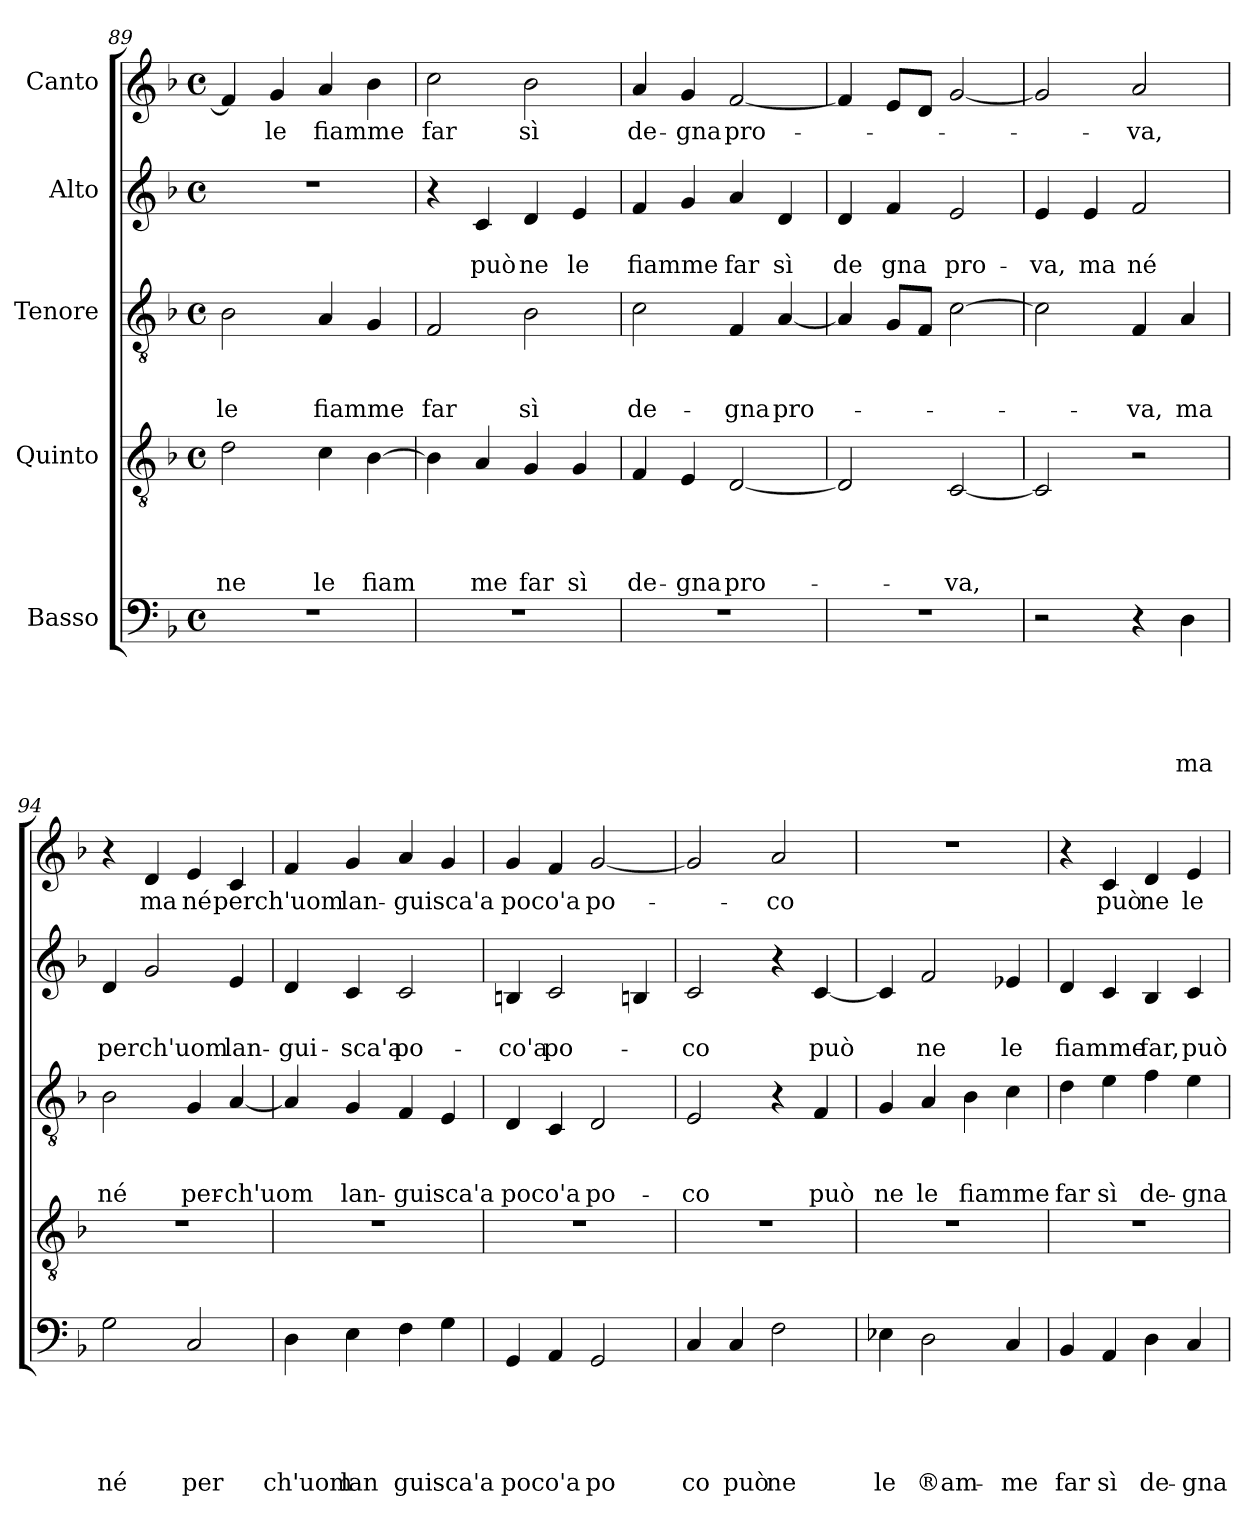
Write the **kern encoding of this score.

**kern	**text	**text	**text	**text	**text	**kern	**text	**text	**text	**text	**kern	**text	**text	**text	**kern	**text	**text	**kern	**text
*part5	*part5	*part5	*part5	*part5	*part5	*part4	*part4	*part4	*part4	*part4	*part3	*part3	*part3	*part3	*part2	*part2	*part2	*part1	*part1
*staff5	*staff5	*staff5	*staff5	*staff5	*staff5	*staff4	*staff4	*staff4	*staff4	*staff4	*staff3	*staff3	*staff3	*staff3	*staff2	*staff2	*staff2	*staff1	*staff1
*I"Basso	*	*	*	*	*	*I"Quinto	*	*	*	*	*I"Tenore	*	*	*	*I"Alto	*	*	*I"Canto	*
*clefF4	*	*	*	*	*	*clefGv2	*	*	*	*	*clefGv2	*	*	*	*clefG2	*	*	*clefG2	*
*k[b-]	*	*	*	*	*	*k[b-]	*	*	*	*	*k[b-]	*	*	*	*k[b-]	*	*	*k[b-]	*
*F:	*	*	*	*	*	*F:	*	*	*	*	*F:	*	*	*	*F:	*	*	*F:	*
*M4/4	*	*	*	*	*	*M4/4	*	*	*	*	*M4/4	*	*	*	*M4/4	*	*	*M4/4	*
*met(c)	*	*	*	*	*	*met(c)	*	*	*	*	*met(c)	*	*	*	*met(c)	*	*	*met(c)	*
=89	=89	=89	=89	=89	=89	=89	=89	=89	=89	=89	=89	=89	=89	=89	=89	=89	=89	=89	=89
!	!	!	!	!	!	!	!	!	!	!LO:LY:b	!	!	!	!LO:LY:b	!	!	!	!	!
1r	.	.	.	.	.	2d\	.	.	.	ne	2B-\	.	.	le	1r	.	.	4f/]	.
!	!	!	!	!	!	!	!	!	!	!	!	!	!	!	!	!	!	!	!LO:LY:b
.	.	.	.	.	.	.	.	.	.	.	.	.	.	.	.	.	.	4g/	le
!	!	!	!	!	!	!	!	!	!	!LO:LY:b	!	!	!	!LO:LY:b	!	!	!	!	!LO:LY:b
.	.	.	.	.	.	4c\	.	.	.	le	4A/	.	.	fiamme	.	.	.	4a/	fiamme
!	!	!	!	!	!	!	!	!	!	!LO:LY:b	!	!	!	!	!	!	!	!	!
.	.	.	.	.	.	[>4B-\	.	.	.	fiam	4G/	.	.	.	.	.	.	4b-\	.
!!LO:PB:g=z
=90	=90	=90	=90	=90	=90	=90	=90	=90	=90	=90	=90	=90	=90	=90	=90	=90	=90	=90	=90
!	!	!	!	!	!	!	!	!	!	!	!	!	!	!LO:LY:b	!	!	!	!	!LO:LY:b
1r	.	.	.	.	.	4B-\]	.	.	.	.	2F/	.	.	far	4r	.	.	2cc\	far
!	!	!	!	!	!	!	!	!	!	!LO:LY:b	!	!	!	!	!	!	!LO:LY:b	!	!
.	.	.	.	.	.	4A/	.	.	.	me	.	.	.	.	4c/	.	può	.	.
!	!	!	!	!	!	!	!	!	!	!LO:LY:b	!	!	!	!LO:LY:b	!	!	!LO:LY:b	!	!LO:LY:b
.	.	.	.	.	.	4G/	.	.	.	far	2B-\	.	.	sì	4d/	.	ne	2b-\	sì
!	!	!	!	!	!	!	!	!	!	!LO:LY:b	!	!	!	!	!	!	!LO:LY:b	!	!
.	.	.	.	.	.	4G/	.	.	.	sì	.	.	.	.	4e/	.	le	.	.
=91	=91	=91	=91	=91	=91	=91	=91	=91	=91	=91	=91	=91	=91	=91	=91	=91	=91	=91	=91
!	!	!	!	!	!	!	!	!	!	!LO:LY:b	!	!	!	!LO:LY:b	!	!	!LO:LY:b	!	!LO:LY:b
1r	.	.	.	.	.	4F/	.	.	.	de-	2c\	.	.	de-	4f/	.	fiamme	4a/	de-
!	!	!	!	!	!	!	!	!	!	!LO:LY:b	!	!	!	!	!	!	!	!	!LO:LY:b
.	.	.	.	.	.	4E/	.	.	.	-gna	.	.	.	.	4g/	.	.	4g/	-gna
!	!	!	!	!	!	!	!	!	!	!LO:LY:b	!	!	!	!LO:LY:b	!	!	!LO:LY:b	!	!LO:LY:b
.	.	.	.	.	.	[<2D/	.	.	.	pro-	4F/	.	.	-gna	4a/	.	far	[<2f/	pro-
!	!	!	!	!	!	!	!	!	!	!	!	!	!	!LO:LY:b	!	!	!LO:LY:b	!	!
.	.	.	.	.	.	.	.	.	.	.	[<4A/	.	.	pro-	4d/	.	sì	.	.
=92	=92	=92	=92	=92	=92	=92	=92	=92	=92	=92	=92	=92	=92	=92	=92	=92	=92	=92	=92
!	!	!	!	!	!	!	!	!	!	!	!	!	!	!	!	!	!LO:LY:b	!	!
1r	.	.	.	.	.	2D/]	.	.	.	.	4A/]	.	.	.	4d/	.	de	4f/]	.
!	!	!	!	!	!	!	!	!	!	!	!	!	!	!	!	!	!LO:LY:b	!	!
.	.	.	.	.	.	.	.	.	.	.	8G/L	.	.	.	4f/	.	gna	8e/L	.
.	.	.	.	.	.	.	.	.	.	.	8F/J	.	.	.	.	.	.	8d/J	.
!	!	!	!	!	!	!	!	!	!	!LO:LY:b	!	!	!	!	!	!	!LO:LY:b	!	!
.	.	.	.	.	.	[<2C/	.	.	.	-va,	[>2c\	.	.	.	2e/	.	pro-	[<2g/	.
=93	=93	=93	=93	=93	=93	=93	=93	=93	=93	=93	=93	=93	=93	=93	=93	=93	=93	=93	=93
!	!	!	!	!	!	!	!	!	!	!	!	!	!	!	!	!	!LO:LY:b	!	!
2r	.	.	.	.	.	2C/]	.	.	.	.	2c\]	.	.	.	4e/	.	-va,	2g/]	.
!	!	!	!	!	!	!	!	!	!	!	!	!	!	!	!	!	!LO:LY:b	!	!
.	.	.	.	.	.	.	.	.	.	.	.	.	.	.	4e/	.	ma	.	.
!	!	!	!	!	!	!	!	!	!	!	!	!	!	!LO:LY:b	!	!	!LO:LY:b	!	!LO:LY:b
4r	.	.	.	.	.	2r	.	.	.	.	4F/	.	.	-va,	2f/	.	né	2a/	-va,
!	!	!	!	!	!LO:LY:b	!	!	!	!	!	!	!	!	!LO:LY:b	!	!	!	!	!
4D\	.	.	.	.	ma	.	.	.	.	.	4A/	.	.	ma	.	.	.	.	.
=94	=94	=94	=94	=94	=94	=94	=94	=94	=94	=94	=94	=94	=94	=94	=94	=94	=94	=94	=94
!	!	!	!	!	!LO:LY:b	!	!	!	!	!	!	!	!	!LO:LY:b	!	!	!LO:LY:b	!	!
2G\	.	.	.	.	né	1r	.	.	.	.	2B-\	.	.	né	4d/	.	perch'uom	4r	.
!	!	!	!	!	!	!	!	!	!	!	!	!	!	!	!	!	!	!	!LO:LY:b
.	.	.	.	.	.	.	.	.	.	.	.	.	.	.	2g/	.	.	4d/	ma
!	!	!	!	!	!LO:LY:b	!	!	!	!	!	!	!	!	!LO:LY:b	!	!	!	!	!LO:LY:b
2C/	.	.	.	.	per	.	.	.	.	.	4G/	.	.	per-	.	.	.	4e/	né
!	!	!	!	!	!	!	!	!	!	!	!	!	!	!LO:LY:b	!	!	!LO:LY:b	!	!LO:LY:b
.	.	.	.	.	.	.	.	.	.	.	[<4A/	.	.	-ch'uom	4e/	.	lan-	4c/	perch'uom
=95	=95	=95	=95	=95	=95	=95	=95	=95	=95	=95	=95	=95	=95	=95	=95	=95	=95	=95	=95
!	!	!	!	!	!LO:LY:b	!	!	!	!	!	!	!	!	!	!	!	!LO:LY:b	!	!
4D\	.	.	.	.	ch'uom	1r	.	.	.	.	4A/]	.	.	.	4d/	.	-gui-	4f/	.
!	!	!	!	!	!LO:LY:b	!	!	!	!	!	!	!	!	!LO:LY:b	!	!	!LO:LY:b	!	!LO:LY:b
4E\	.	.	.	.	lan	.	.	.	.	.	4G/	.	.	lan-	4c/	.	-sca'a	4g/	lan-
!	!	!	!	!	!LO:LY:b	!	!	!	!	!	!	!	!	!LO:LY:b	!	!	!LO:LY:b	!	!LO:LY:b
4F\	.	.	.	.	guisca'a	.	.	.	.	.	4F/	.	.	-guisca'a	2c/	.	po-	4a/	-guisca'a
4G\	.	.	.	.	.	.	.	.	.	.	4E/	.	.	.	.	.	.	4g/	.
=96	=96	=96	=96	=96	=96	=96	=96	=96	=96	=96	=96	=96	=96	=96	=96	=96	=96	=96	=96
!	!	!	!	!	!LO:LY:b	!	!	!	!	!	!	!	!	!LO:LY:b	!	!	!LO:LY:b	!	!LO:LY:b
4GG/	.	.	.	.	poco'a	1r	.	.	.	.	4D/	.	.	poco'a	4Bn/	.	-co'a	4g/	poco'a
!	!	!	!	!	!	!	!	!	!	!	!	!	!	!	!	!	!LO:LY:b	!	!
4AA/	.	.	.	.	.	.	.	.	.	.	4C/	.	.	.	2c/	.	po-	4f/	.
!	!	!	!	!	!LO:LY:b	!	!	!	!	!	!	!	!	!LO:LY:b	!	!	!	!	!LO:LY:b
2GG/	.	.	.	.	po	.	.	.	.	.	2D/	.	.	po-	.	.	.	[<2g/	po-
.	.	.	.	.	.	.	.	.	.	.	.	.	.	.	4Bn/	.	.	.	.
!!LO:LB:g=z
=97	=97	=97	=97	=97	=97	=97	=97	=97	=97	=97	=97	=97	=97	=97	=97	=97	=97	=97	=97
!	!	!	!	!	!LO:LY:b	!	!	!	!	!	!	!	!	!LO:LY:b	!	!	!LO:LY:b	!	!
4C/	.	.	.	.	co	1r	.	.	.	.	2E/	.	.	-co	2c/	.	-co	2g/]	.
!	!	!	!	!	!LO:LY:b	!	!	!	!	!	!	!	!	!	!	!	!	!	!
4C/	.	.	.	.	può	.	.	.	.	.	.	.	.	.	.	.	.	.	.
!	!	!	!	!	!LO:LY:b	!	!	!	!	!	!	!	!	!	!	!	!	!	!LO:LY:b
2F\	.	.	.	.	ne	.	.	.	.	.	4r	.	.	.	4r	.	.	2a/	-co
!	!	!	!	!	!	!	!	!	!	!	!	!	!	!LO:LY:b	!	!	!LO:LY:b	!	!
.	.	.	.	.	.	.	.	.	.	.	4F/	.	.	può	[<4c/	.	può	.	.
=98	=98	=98	=98	=98	=98	=98	=98	=98	=98	=98	=98	=98	=98	=98	=98	=98	=98	=98	=98
!	!	!	!	!	!LO:LY:b	!	!	!	!	!	!	!	!	!LO:LY:b	!	!	!	!	!
4E-X\	.	.	.	.	le	1r	.	.	.	.	4G/	.	.	ne	4c/]	.	.	1r	.
!	!	!	!	!	!LO:LY:b	!	!	!	!	!	!	!	!	!LO:LY:b	!	!	!LO:LY:b	!	!
2D\	.	.	.	.	®am-	.	.	.	.	.	4A/	.	.	le	2f/	.	ne	.	.
!	!	!	!	!	!	!	!	!	!	!	!	!	!	!LO:LY:b	!	!	!	!	!
.	.	.	.	.	.	.	.	.	.	.	4B-\	.	.	fiamme	.	.	.	.	.
!	!	!	!	!	!LO:LY:b	!	!	!	!	!	!	!	!	!	!	!	!LO:LY:b	!	!
4C/	.	.	.	.	-me	.	.	.	.	.	4c\	.	.	.	4e-X/	.	le	.	.
=99	=99	=99	=99	=99	=99	=99	=99	=99	=99	=99	=99	=99	=99	=99	=99	=99	=99	=99	=99
!	!	!	!	!	!LO:LY:b	!	!	!	!	!	!	!	!	!LO:LY:b	!	!	!LO:LY:b	!	!
4BB-/	.	.	.	.	far	1r	.	.	.	.	4d\	.	.	far	4d/	.	fiamme	4r	.
!	!	!	!	!	!LO:LY:b	!	!	!	!	!	!	!	!	!LO:LY:b	!	!	!	!	!LO:LY:b
4AA/	.	.	.	.	sì	.	.	.	.	.	4e\	.	.	sì	4c/	.	.	4c/	può
!	!	!	!	!	!LO:LY:b	!	!	!	!	!	!	!	!	!LO:LY:b	!	!	!LO:LY:b	!	!LO:LY:b
4D\	.	.	.	.	de-	.	.	.	.	.	4f\	.	.	de-	4B-/	.	far,	4d/	ne
!	!	!	!	!	!LO:LY:b	!	!	!	!	!	!	!	!	!LO:LY:b	!	!	!LO:LY:b	!	!LO:LY:b
4C/	.	.	.	.	-gna	.	.	.	.	.	4e\	.	.	-gna	4c/	.	può	4e/	le
=	=	=	=	=	=	=	=	=	=	=	=	=	=	=	=	=	=	=	=
*-	*-	*-	*-	*-	*-	*-	*-	*-	*-	*-	*-	*-	*-	*-	*-	*-	*-	*-	*-
